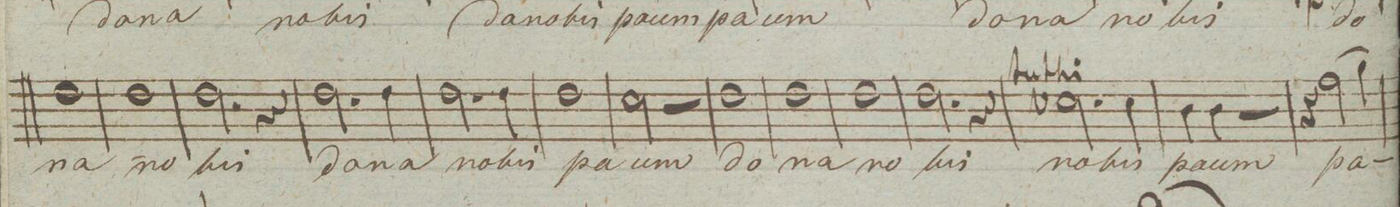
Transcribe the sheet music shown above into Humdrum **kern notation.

**kern	**text	**dynam
*I"Tenore.	*	*
*clefC4	*	*
*k[]	*	*
*met(c|)	*	*
*M2/2	*	*
1c\	-na	.
=43	=43	=43
1c\	no-	.
=44	=44	=44
2.c\	-bis	.
4r	.	.
=45	=45	=45
2.c\	do-	.
4c\	-na	.
=46	=46	=46
2.c\	no-	.
4c\	-bis	.
=47	=47	=47
1c\	pa-	.
=48	=48	=48
2B\	-cem	.
2r	.	.
=49	=49	=49
1c\	do-	.
=50	=50	=50
1c\	-na	.
=51	=51	=51
1c\	no-	.
=52	=52	=52
2.c\	-bis	.
4r	.	.
=53	=53	=53
2.B-X\	no-	.
4B-\	-bis	.
=54	=54	=54
4A\	pa-	.
4A\	-cem	.
2r	.	.
=55	=55	=55
4r	.	.
(2e\	pa-	.
4f\)	.	.
=56	=56	=56
*-	*-	*-
